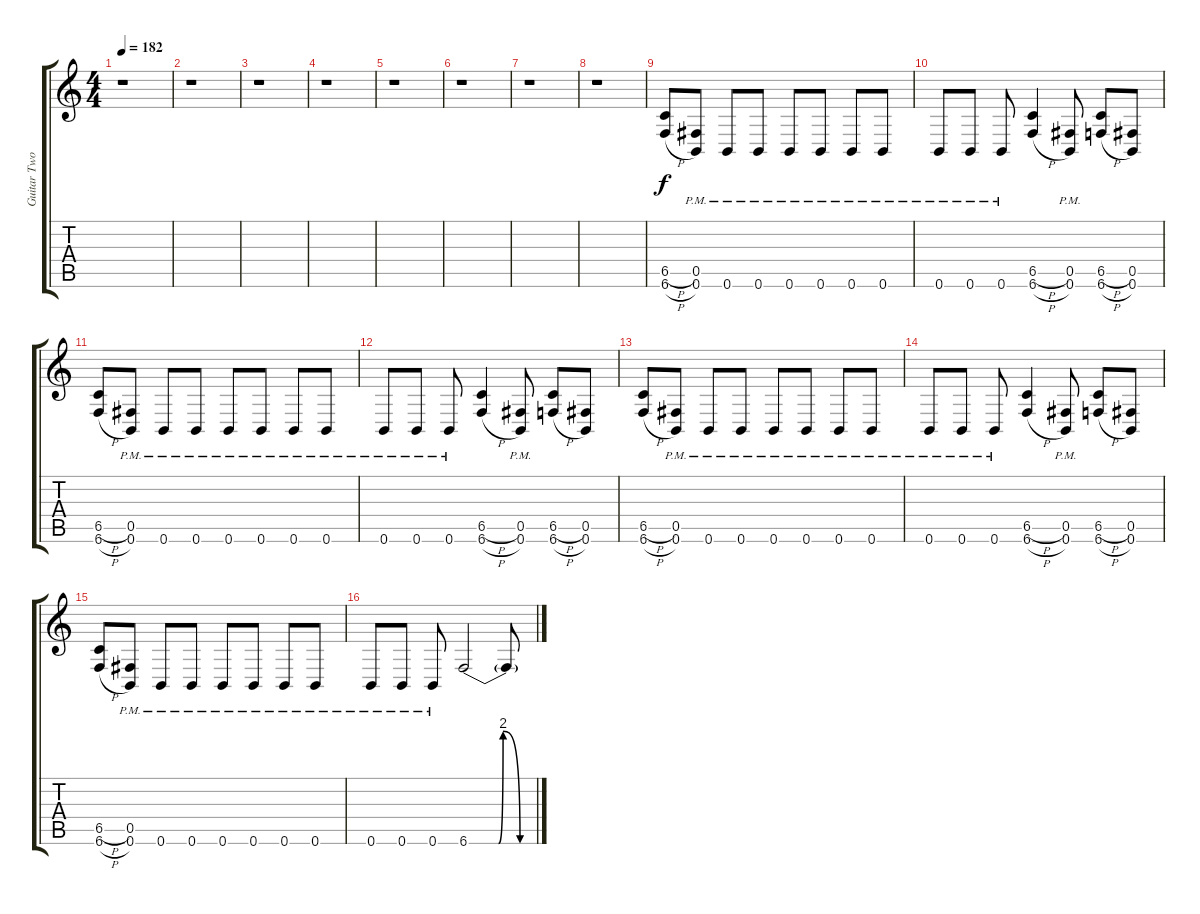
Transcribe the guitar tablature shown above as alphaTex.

\track ("Guitar Two" "Guitar Two") {instrument distortionguitar}
\staff {score tabs}
\tuning (Db4 Ab3 E3 B2 Gb2 B1) {hide}
\ts (4 4)
\tempo 182
\clef g2
\ks c
r.1{dy f} |
r.1 |
r.1 |
r.1 |
r.1 |
r.1 |
r.1 |
r.1 |
(6.5{h} 6.6{h}).8 (0.5 0.6{pm}).8 0.6{pm}.8 0.6{pm}.8 0.6{pm}.8 0.6{pm}.8 0.6{pm}.8 0.6{pm}.8 |
0.6{pm}.8 0.6{pm}.8 0.6{pm}.8 (6.5{h} 6.6{h}).4 (0.5 0.6{pm}).8 (6.5{h} 6.6{h}).8 (0.5 0.6).8 |
(6.5{h} 6.6{h}).8 (0.5 0.6{pm}).8 0.6{pm}.8 0.6{pm}.8 0.6{pm}.8 0.6{pm}.8 0.6{pm}.8 0.6{pm}.8 |
0.6{pm}.8 0.6{pm}.8 0.6{pm}.8 (6.5{h} 6.6{h}).4 (0.5 0.6{pm}).8 (6.5{h} 6.6{h}).8 (0.5 0.6).8 |
(6.5{h} 6.6{h}).8 (0.5 0.6{pm}).8 0.6{pm}.8 0.6{pm}.8 0.6{pm}.8 0.6{pm}.8 0.6{pm}.8 0.6{pm}.8 |
0.6{pm}.8 0.6{pm}.8 0.6{pm}.8 (6.5{h} 6.6{h}).4 (0.5 0.6{pm}).8 (6.5{h} 6.6{h}).8 (0.5 0.6).8 |
(6.5{h} 6.6{h}).8 (0.5 0.6{pm}).8 0.6{pm}.8 0.6{pm}.8 0.6{pm}.8 0.6{pm}.8 0.6{pm}.8 0.6{pm}.8 |
0.6{pm}.8 0.6{pm}.8 0.6{pm}.8 6.6{be (custom 0 0 26 0 30 8 45 0 60 0)}.2 6.6{t}.8
